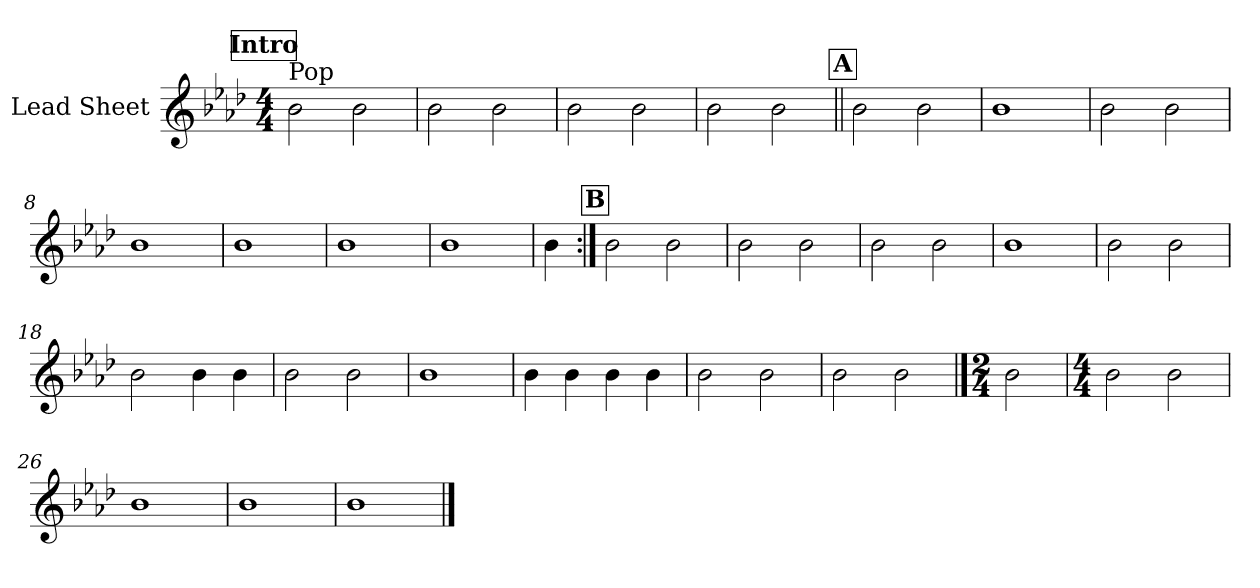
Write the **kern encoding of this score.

**kern
*part1
*staff1
*I"Lead Sheet
*clefG2
*k[b-e-a-d-]
*A-:
*M4/4
*MM72
!!LO:REH:place=s1:a:fs=14:t=Intro
=1
!LO:TX:a:t=Pop
2b-\
2b-\
=2
2b-\
2b-\
=3
2b-\
2b-\
=4
2b-\
2b-\
!!LO:LB:g=z
!!LO:REH:place=s1:a:fs=14:t=A
=5||
2b-\
2b-\
=6
1b-
=7
2b-\
2b-\
=8
1b-
!!LO:LB:g=z
=9
1b-
=10
1b-
=11
1b-
=12
4b-\
!!LO:LB:g=z
!!LO:REH:place=s1:a:fs=14:t=B
=13:|!
2b-\
2b-\
=14
2b-\
2b-\
=15
2b-\
2b-\
=16
1b-
!!LO:LB:g=z
=17
2b-\
2b-\
=18
2b-\
4b-\
4b-\
=19
2b-\
2b-\
=20
1b-
!!LO:LB:g=z
=21
4b-\
4b-\
4b-\
4b-\
=22
2b-\
2b-\
=23
2b-\
2b-\
!!LO:LB:g=z
==24
*M2/4
2b-\
=25
*M4/4
2b-\
2b-\
=26
1b-
=27
1b-
!!LO:LB:g=z
=28
1b-
==
*-
